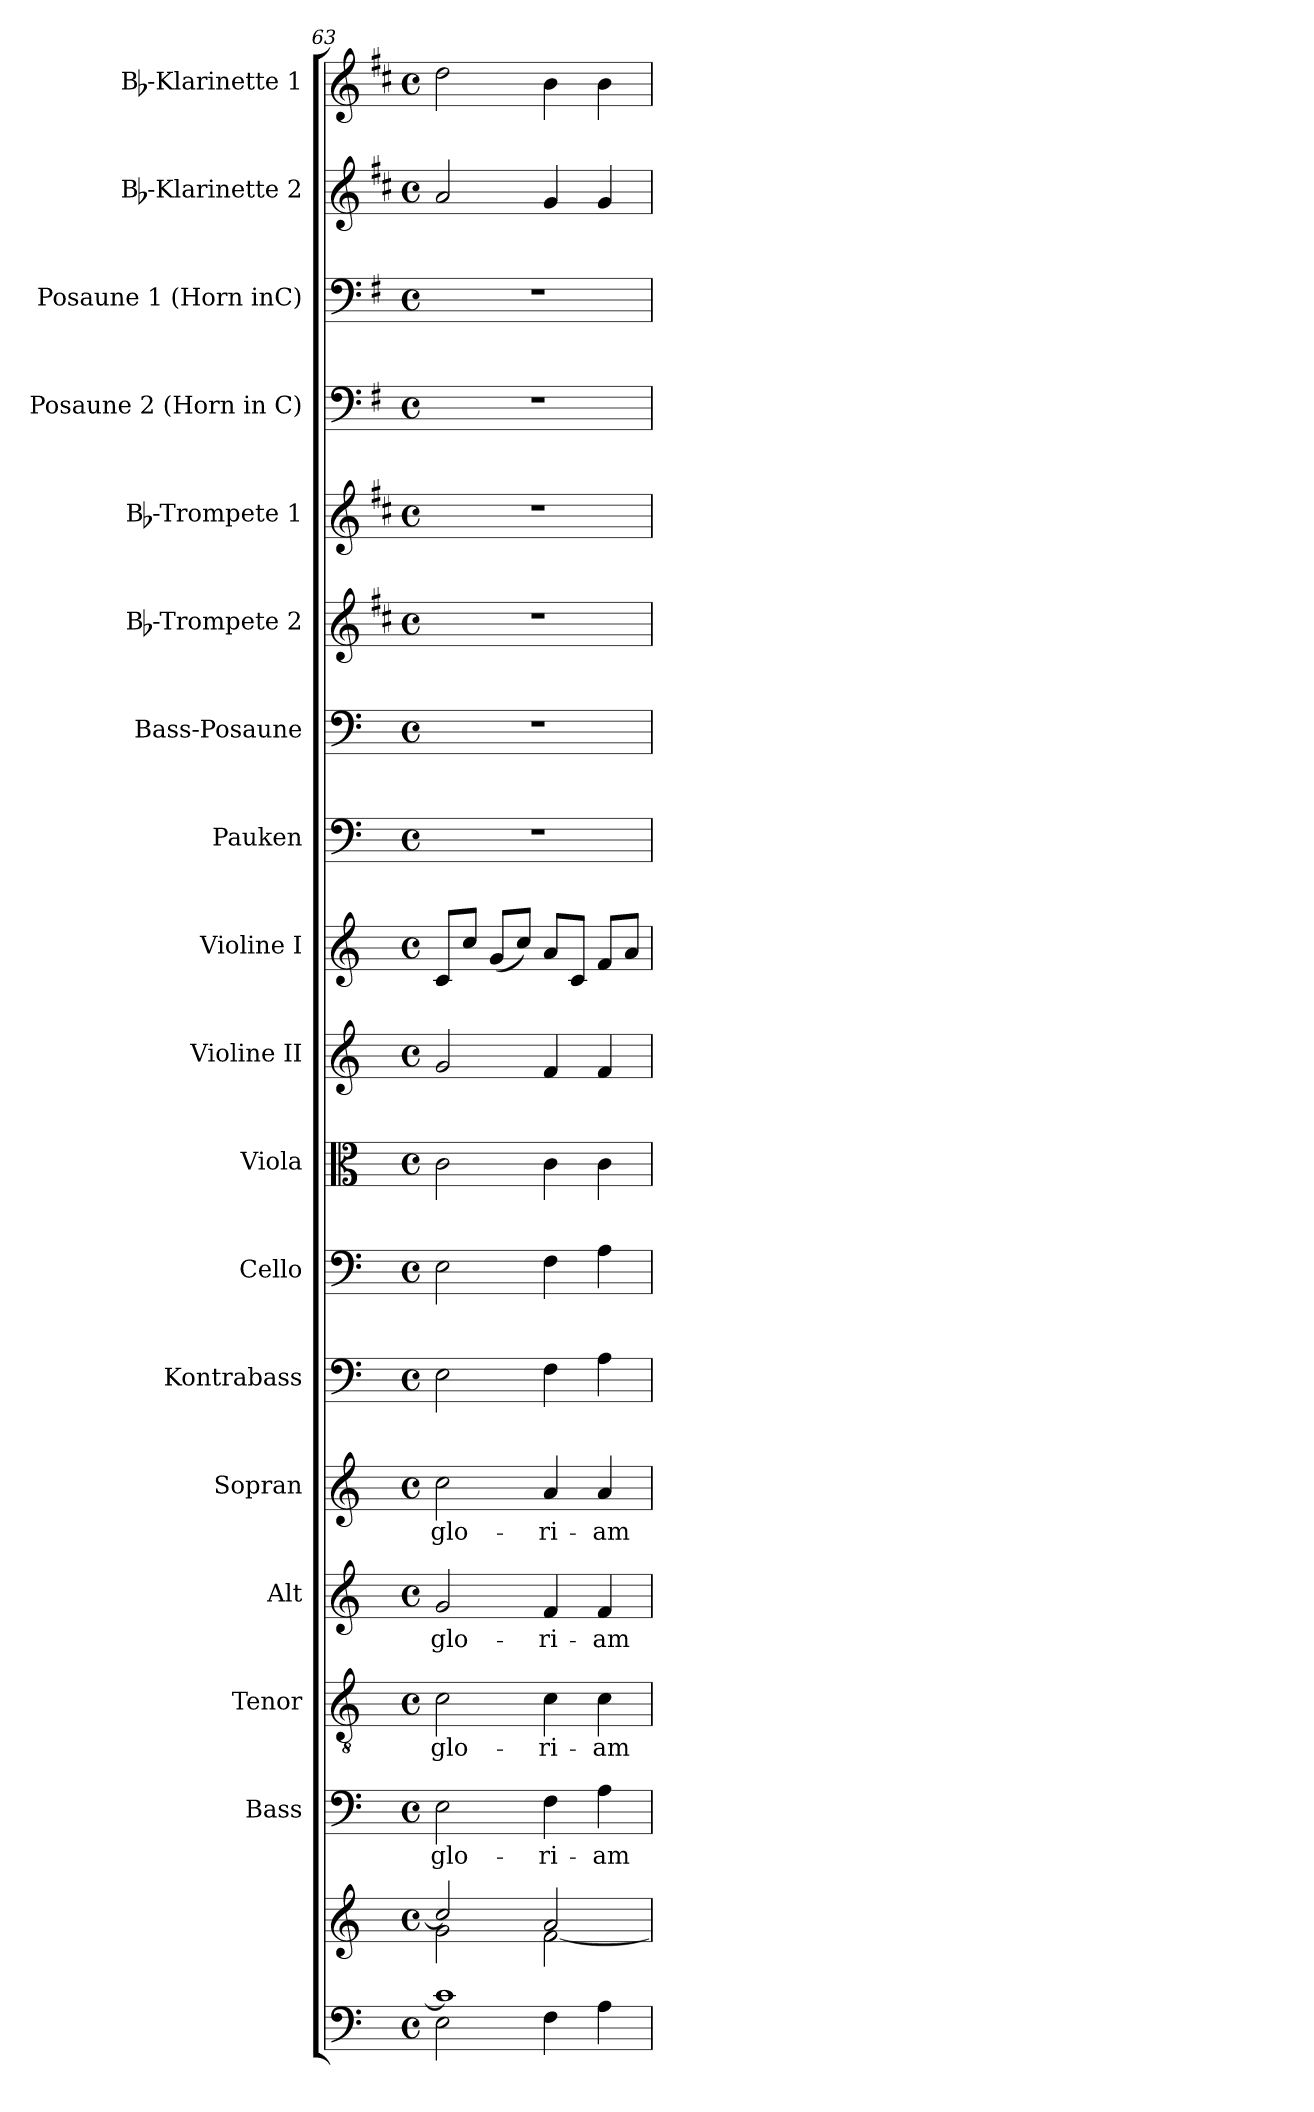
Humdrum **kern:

**kern	**kern	**kern	**text	**kern	**text	**kern	**text	**kern	**text	**kern	**kern	**kern	**kern	**kern	**kern	**kern	**kern	**kern	**kern	**kern	**kern	**kern
*part18	*part18	*part17	*part17	*part16	*part16	*part15	*part15	*part14	*part14	*part13	*part12	*part11	*part10	*part9	*part8	*part7	*part6	*part5	*part4	*part3	*part2	*part1
*staff19	*staff18	*staff17	*staff17	*staff16	*staff16	*staff15	*staff15	*staff14	*staff14	*staff13	*staff12	*staff11	*staff10	*staff9	*staff8	*staff7	*staff6	*staff5	*staff4	*staff3	*staff2	*staff1
*	*	*I"Bass	*	*I"Tenor	*	*I"Alt	*	*I"Sopran	*	*I"Kontrabass	*I"Cello	*I"Viola	*I"Violine II	*I"Violine I	*I"Pauken	*I"Bass-Posaune	*I"Bb-Trompete 2	*I"Bb-Trompete 1	*I"Posaune 2 (Horn in C)	*I"Posaune 1 (Horn inC)	*I"Bb-Klarinette 2	*I"Bb-Klarinette 1
*	*	*I'B.	*	*I'T.	*	*I'A.	*	*I'S.	*	*I'Kb.	*	*I'Vla.	*I'Vl. II	*I'Vl. I	*I'Pk.	*I'B-Pos.	*I'Bb Trp. 2	*I'Bb Trp. 1	*I'Pos. 2	*I'Pos. 1	*I'Bb Kl. 2	*I'Bb Kl. 1
*clefF4	*clefG2	*clefF4	*	*clefGv2	*	*clefG2	*	*clefG2	*	*clefF4	*clefF4	*clefC3	*clefG2	*clefG2	*clefF4	*clefF4	*clefG2	*clefG2	*clefF4	*clefF4	*clefG2	*clefG2
*	*	*	*	*	*	*	*	*	*	*ITrd7c12	*	*	*	*	*	*	*ITrd1c2	*ITrd1c2	*ITrd4c7	*ITrd4c7	*ITrd1c2	*ITrd1c2
*k[]	*k[]	*k[]	*	*k[]	*	*k[]	*	*k[]	*	*k[]	*k[]	*k[]	*k[]	*k[]	*k[]	*k[]	*k[]	*k[]	*k[]	*k[]	*k[]	*k[]
*C:	*C:	*C:	*	*C:	*	*C:	*	*C:	*	*C:	*C:	*C:	*C:	*C:	*C:	*C:	*C:	*C:	*C:	*C:	*C:	*C:
*M4/4	*M4/4	*M4/4	*	*M4/4	*	*M4/4	*	*M4/4	*	*M4/4	*M4/4	*M4/4	*M4/4	*M4/4	*M4/4	*M4/4	*M4/4	*M4/4	*M4/4	*M4/4	*M4/4	*M4/4
*met(c)	*met(c)	*met(c)	*	*met(c)	*	*met(c)	*	*met(c)	*	*met(c)	*met(c)	*met(c)	*met(c)	*met(c)	*met(c)	*met(c)	*met(c)	*met(c)	*met(c)	*met(c)	*met(c)	*met(c)
=63	=63	=63	=63	=63	=63	=63	=63	=63	=63	=63	=63	=63	=63	=63	=63	=63	=63	=63	=63	=63	=63	=63
*^	*^	*	*	*	*	*	*	*	*	*	*	*	*	*	*	*	*	*	*	*	*	*
!	!	!	!	!	!LO:LY:b	!	!LO:LY:b	!	!LO:LY:b	!	!LO:LY:b	!	!	!	!	!	!	!	!	!	!	!	!	!
1c]	2E\	2cc/]	2g\	2E\	glo-	2c\	glo-	2g/	glo-	2cc\	glo-	2EE\	2E\	2c\	2g/	8c/L	1r	1r	1r	1r	1r	1r	2g/	2cc\
.	.	.	.	.	.	.	.	.	.	.	.	.	.	.	.	8cc/J	.	.	.	.	.	.	.	.
.	.	.	.	.	.	.	.	.	.	.	.	.	.	.	.	(<8g/L	.	.	.	.	.	.	.	.
.	.	.	.	.	.	.	.	.	.	.	.	.	.	.	.	8cc/J)	.	.	.	.	.	.	.	.
!	!	!	!	!	!LO:LY:b	!	!LO:LY:b	!	!LO:LY:b	!	!LO:LY:b	!	!	!	!	!	!	!	!	!	!	!	!	!
.	4F\	2a/	[<2f\	4F\	-ri-	4c\	-ri-	4f/	-ri-	4a/	-ri-	4FF\	4F\	4c\	4f/	8a/L	.	.	.	.	.	.	4f/	4a\
.	.	.	.	.	.	.	.	.	.	.	.	.	.	.	.	8c/J	.	.	.	.	.	.	.	.
!	!	!	!	!	!LO:LY:b	!	!LO:LY:b	!	!LO:LY:b	!	!LO:LY:b	!	!	!	!	!	!	!	!	!	!	!	!	!
.	4A\	.	.	4A\	-am	4c\	-am	4f/	-am	4a/	-am	4AA\	4A\	4c\	4f/	8f/L	.	.	.	.	.	.	4f/	4a\
.	.	.	.	.	.	.	.	.	.	.	.	.	.	.	.	8a/J	.	.	.	.	.	.	.	.
*v	*v	*	*	*	*	*	*	*	*	*	*	*	*	*	*	*	*	*	*	*	*	*	*	*
*	*v	*v	*	*	*	*	*	*	*	*	*	*	*	*	*	*	*	*	*	*	*	*	*
=	=	=	=	=	=	=	=	=	=	=	=	=	=	=	=	=	=	=	=	=	=	=
*-	*-	*-	*-	*-	*-	*-	*-	*-	*-	*-	*-	*-	*-	*-	*-	*-	*-	*-	*-	*-	*-	*-
